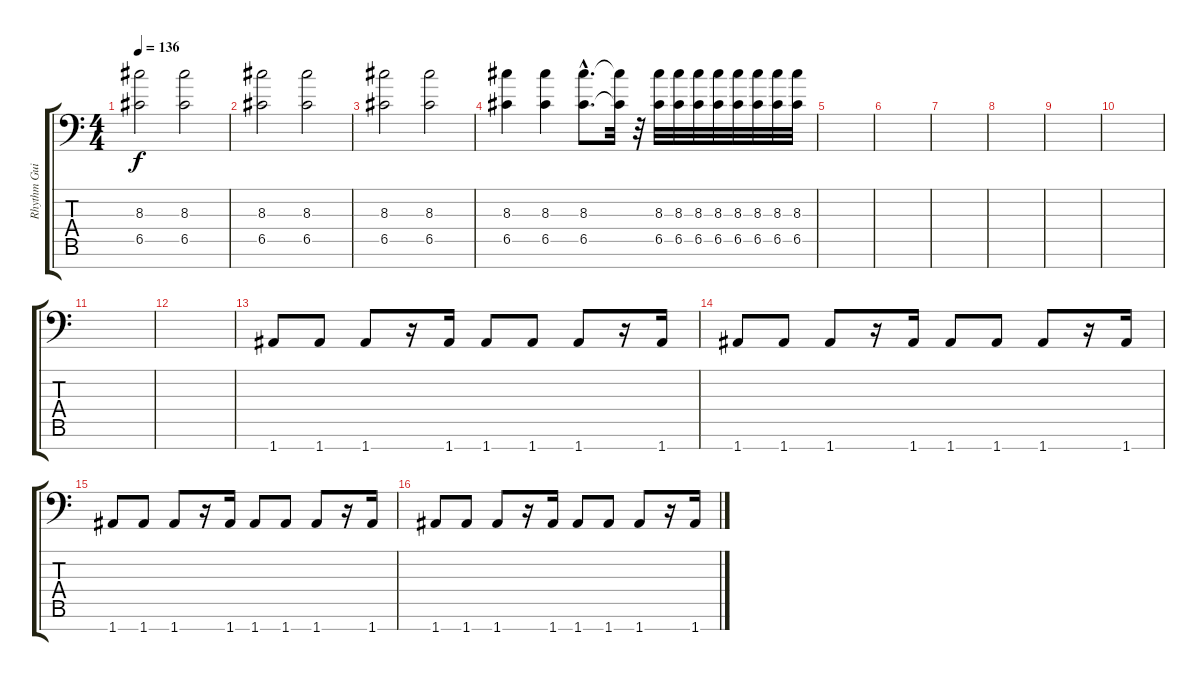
\track ("Rhythm Guitar" "Rhythm Gui") {instrument distortionguitar}
\staff {score tabs}
\tuning (D4 A3 F3 C3 G2 D2 A1) {hide}
\ts (4 4)
\tempo 136
\clef f4
\ks c
(8.3 6.5).2{dy f instrument distortionguitar} (8.3 6.5).2 |
(8.3 6.5).2 (8.3 6.5).2 |
(8.3 6.5).2 (8.3 6.5).2 |
(8.3 6.5).4 (8.3 6.5).4 (8.3{hac} 6.5{hac}).8{d} (8.3{t} 6.5{t}).32 r.32 (8.3 6.5).32 (8.3 6.5).32 (8.3 6.5).32 (8.3 6.5).32 (8.3 6.5).32 (8.3 6.5).32 (8.3 6.5).32 (8.3 6.5).32 |
|
|
|
|
|
|
|
|
1.7.8 1.7.8 1.7.8 r.16 1.7.16 1.7.8 1.7.8 1.7.8 r.16 1.7.16 |
1.7.8 1.7.8 1.7.8 r.16 1.7.16 1.7.8 1.7.8 1.7.8 r.16 1.7.16 |
1.7.8 1.7.8 1.7.8 r.16 1.7.16 1.7.8 1.7.8 1.7.8 r.16 1.7.16 |
1.7.8 1.7.8 1.7.8 r.16 1.7.16 1.7.8 1.7.8 1.7.8 r.16 1.7.16
